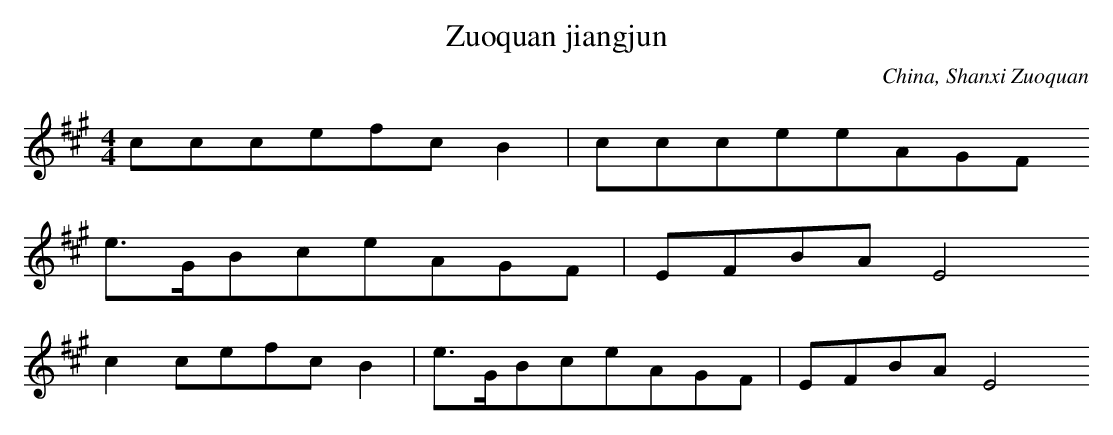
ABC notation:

X:1
T: Zuoquan jiangjun
O: China, Shanxi Zuoquan
M: 4/4
L: 1/16
K: A
c2c2c2e2f2c2B4 | c2c2c2e2e2A2G2F2
e3GB2c2e2A2G2F2 | E2F2B2A2E8
c4c2e2f2c2B4 | e3GB2c2e2A2G2F2 | E2F2B2A2E8
